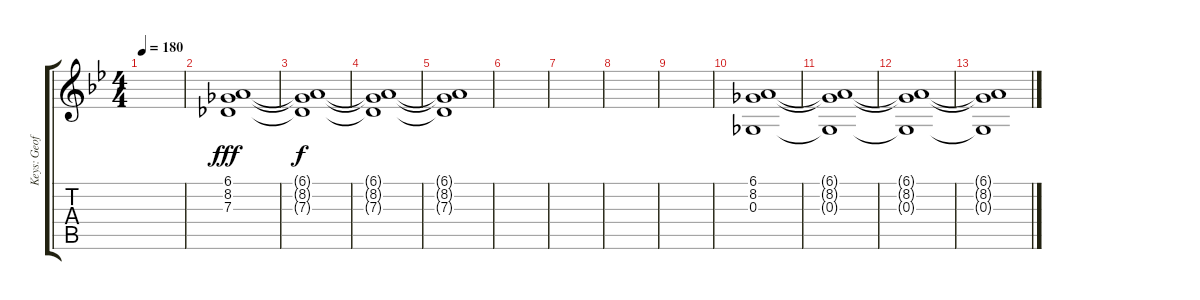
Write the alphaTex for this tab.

\track ("Keys: Geoff" "Keys: Geof") {instrument stringensemble1}
\staff {score tabs}
\tuning (Eb4 Bb3 Gb3 Db3 Ab2 Eb2) {hide}
\ts (4 4)
\tempo 180
\clef g2
\ks bb
|
(6.1 8.2 7.3).1{dy fff} |
(6.1{t} 8.2{t} 7.3{t}).1{dy f} |
(6.1{t} 8.2{t} 7.3{t}).1 |
(6.1{t} 8.2{t} 7.3{t}).1 |
|
|
|
|
(6.1 8.2 0.3).1 |
(6.1{t} 8.2{t} 0.3{t}).1 |
(6.1{t} 8.2{t} 0.3{t}).1 |
(6.1{t} 8.2{t} 0.3{t}).1
